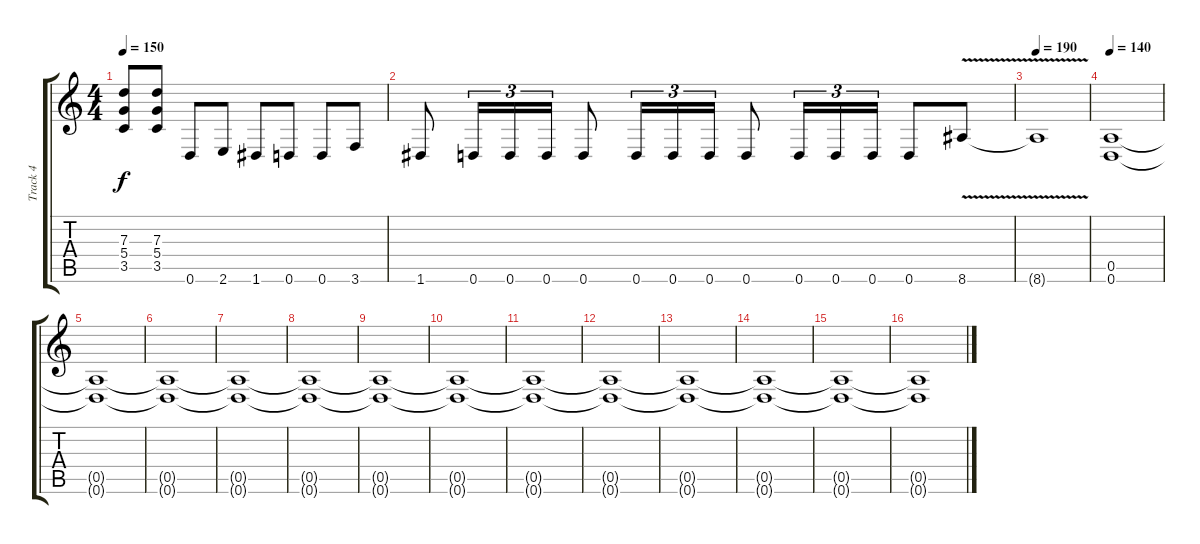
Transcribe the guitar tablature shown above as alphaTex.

\track ("Track 4" "Track 4") {instrument distortionguitar}
\staff {score tabs}
\tuning (E4 B3 G3 D3 A2 D2) {hide}
\ts (4 4)
\tempo 150
\clef g2
\ks c
(7.3{t} 5.4{t} 3.5{t}).8{dy f} (7.3 5.4 3.5).8 0.6.8 2.6.8 1.6.8 0.6.8 0.6.8 3.6.8 |
1.6.8 0.6.16{tu (3 2)} 0.6.16{tu (3 2)} 0.6.16{tu (3 2)} 0.6.8 0.6.16{tu (3 2)} 0.6.16{tu (3 2)} 0.6.16{tu (3 2)} 0.6.8 0.6.16{tu (3 2)} 0.6.16{tu (3 2)} 0.6.16{tu (3 2)} 0.6.8 8.6{v}.8 |
\tempo 190
8.6{t}.1 |
\tempo 140
(0.5 0.6).1{volume 8} |
(0.5{t} 0.6{t}).1 |
(0.5{t} 0.6{t}).1 |
(0.5{t} 0.6{t}).1 |
(0.5{t} 0.6{t}).1 |
(0.5{t} 0.6{t}).1{volume 0} |
(0.5{t} 0.6{t}).1 |
(0.5{t} 0.6{t}).1 |
(0.5{t} 0.6{t}).1 |
(0.5{t} 0.6{t}).1 |
(0.5{t} 0.6{t}).1 |
(0.5{t} 0.6{t}).1 |
(0.5{t} 0.6{t}).1
